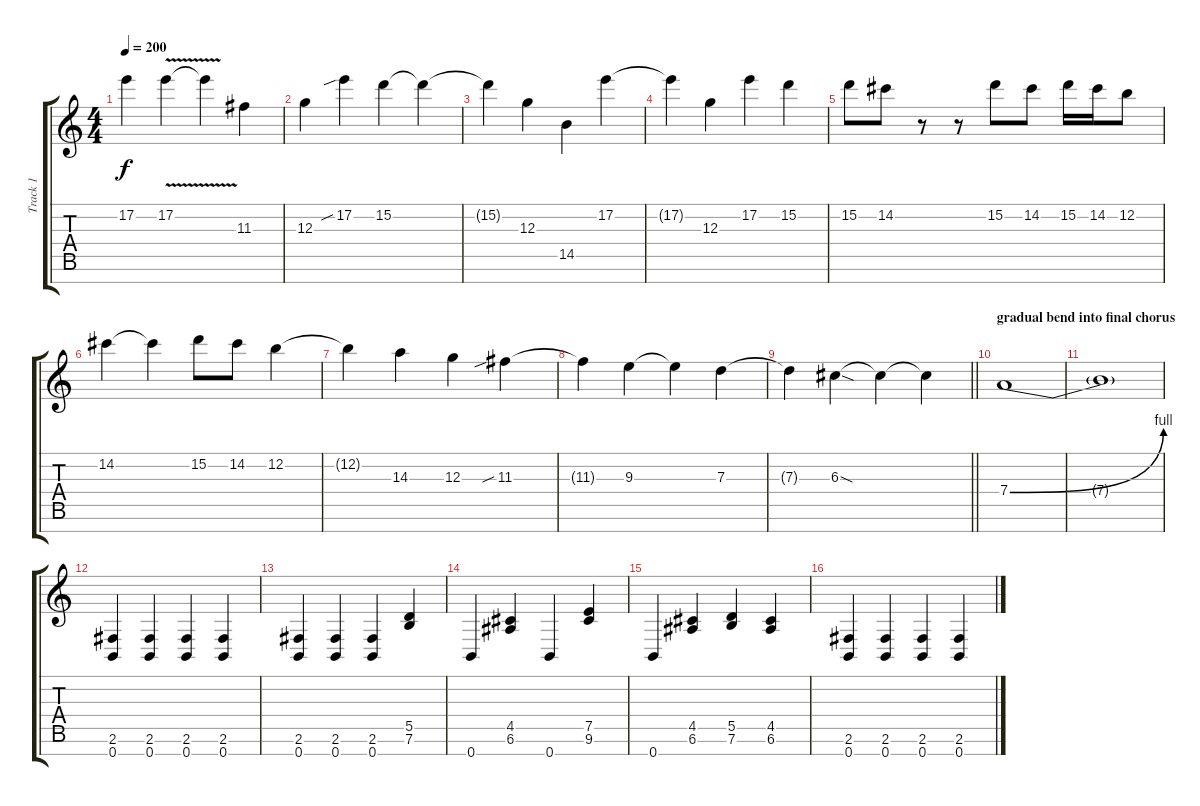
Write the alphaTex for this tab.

\track ("Track 1" "Track 1") {instrument distortionguitar}
\staff {score tabs}
\tuning (E4 B3 G3 D3 A2 E2 B1) {hide}
\ts (4 4)
\tempo 200
\clef g2
\ks c
17.2{t}.4{dy f} 17.2{v}.4 17.2{t}.4 11.3.4 |
12.3.4 17.2{sib}.4 15.2.4 15.2{t}.4 |
15.2{t}.4 12.3.4 14.5.4 17.2.4 |
17.2{t}.4 12.3.4 17.2.4 15.2.4 |
15.2.8 14.2.8 r.8 r.8 15.2.8 14.2.8 15.2.16 14.2.16 12.2.8 |
14.2.4 14.2{t}.4 15.2.8 14.2.8 12.2.4 |
12.2{t}.4 14.3.4 12.3.4 11.3{sib}.4 |
11.3{t}.4 9.3.4 9.3{t}.4 7.3.4 |
\barLineRight lightlight
7.3{t}.4 6.3{sod}.4 6.3{t}.4 6.3{t}.4 |
\section ("" "gradual bend into final chorus")
7.4{be (bend 0 0 60 4)}.1 |
7.4{t}.1 |
(2.6 0.7).4{instrument distortionguitar} (2.6 0.7).4 (2.6 0.7).4 (2.6 0.7).4 |
(2.6 0.7).4 (2.6 0.7).4 (2.6 0.7).4 (5.5 7.6).4 |
0.7.4 (4.5 6.6).4 0.7.4 (7.5 9.6).4 |
0.7.4 (4.5 6.6).4 (5.5 7.6).4 (4.5 6.6).4 |
(2.6 0.7).4 (2.6 0.7).4 (2.6 0.7).4 (2.6 0.7).4
